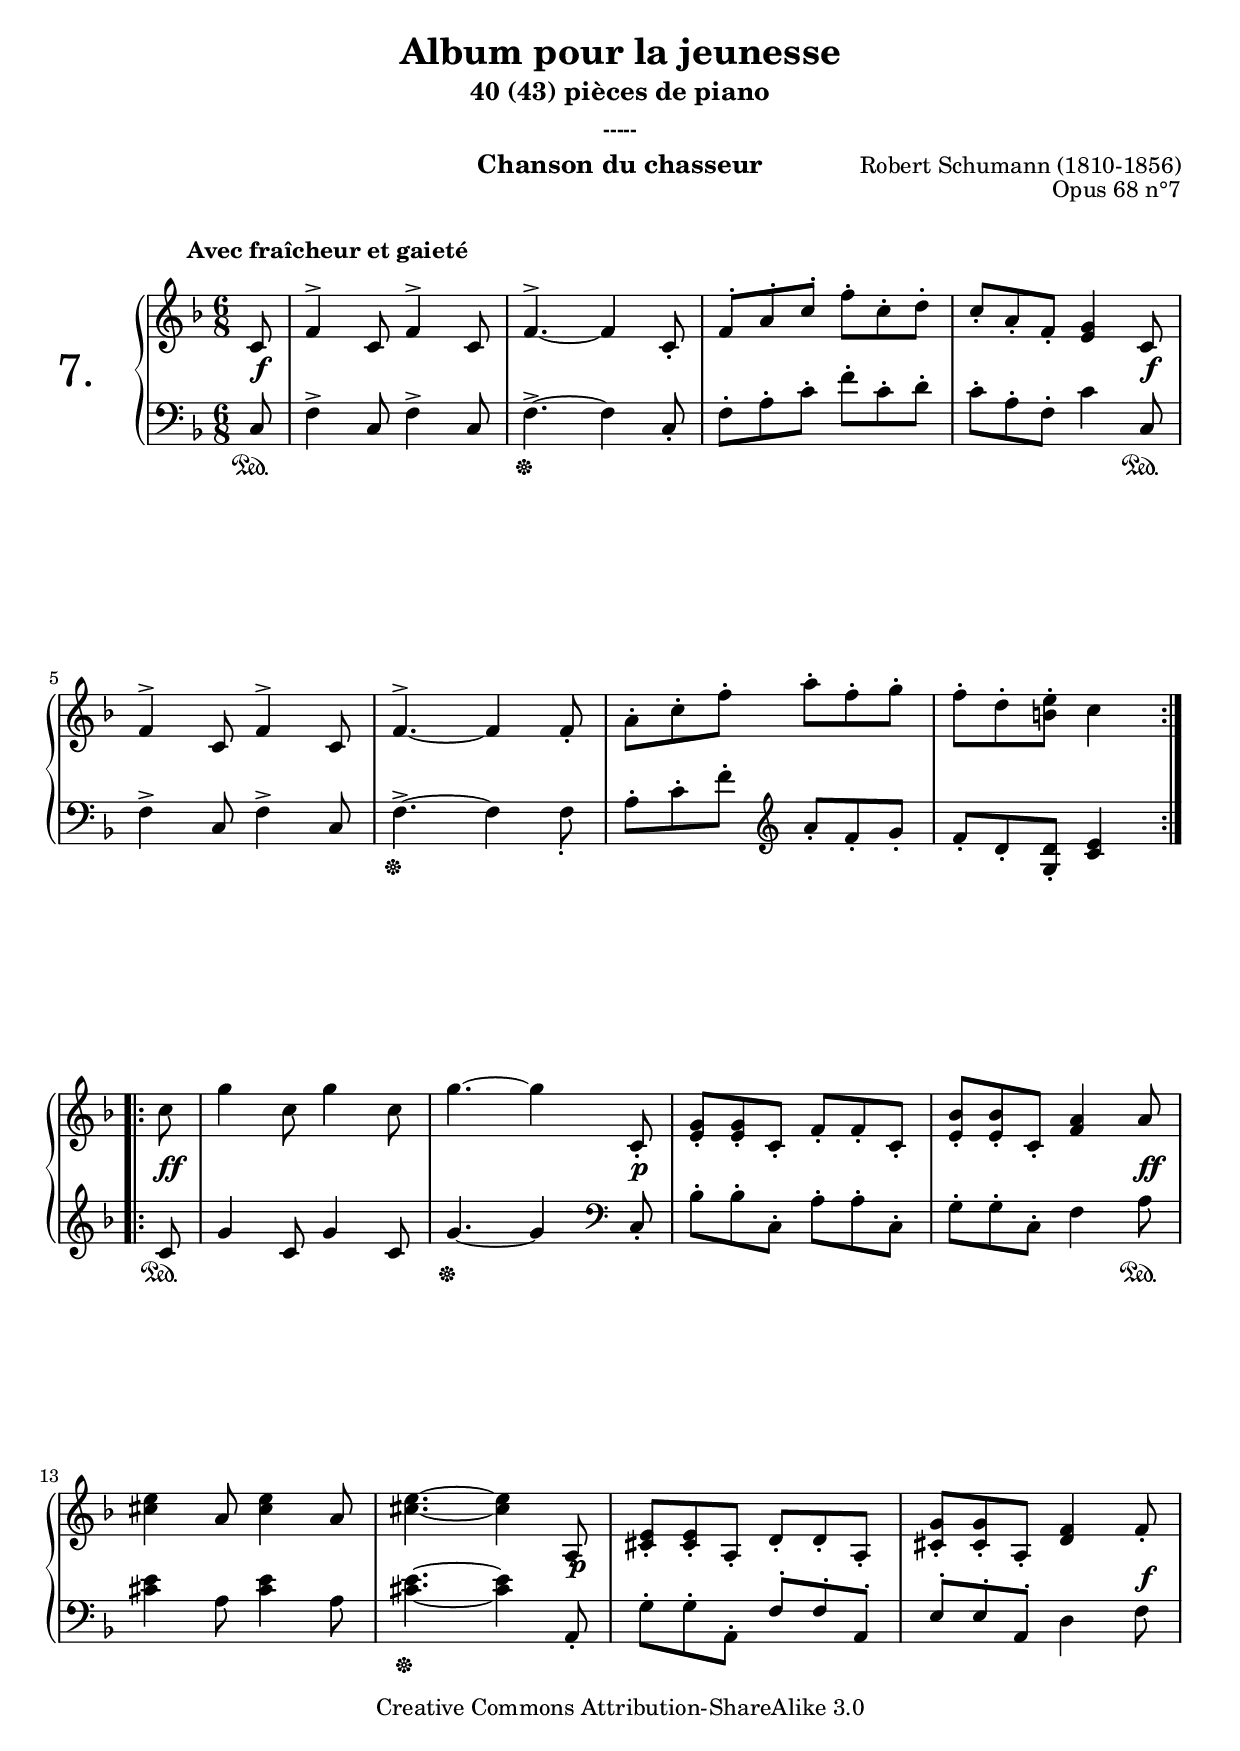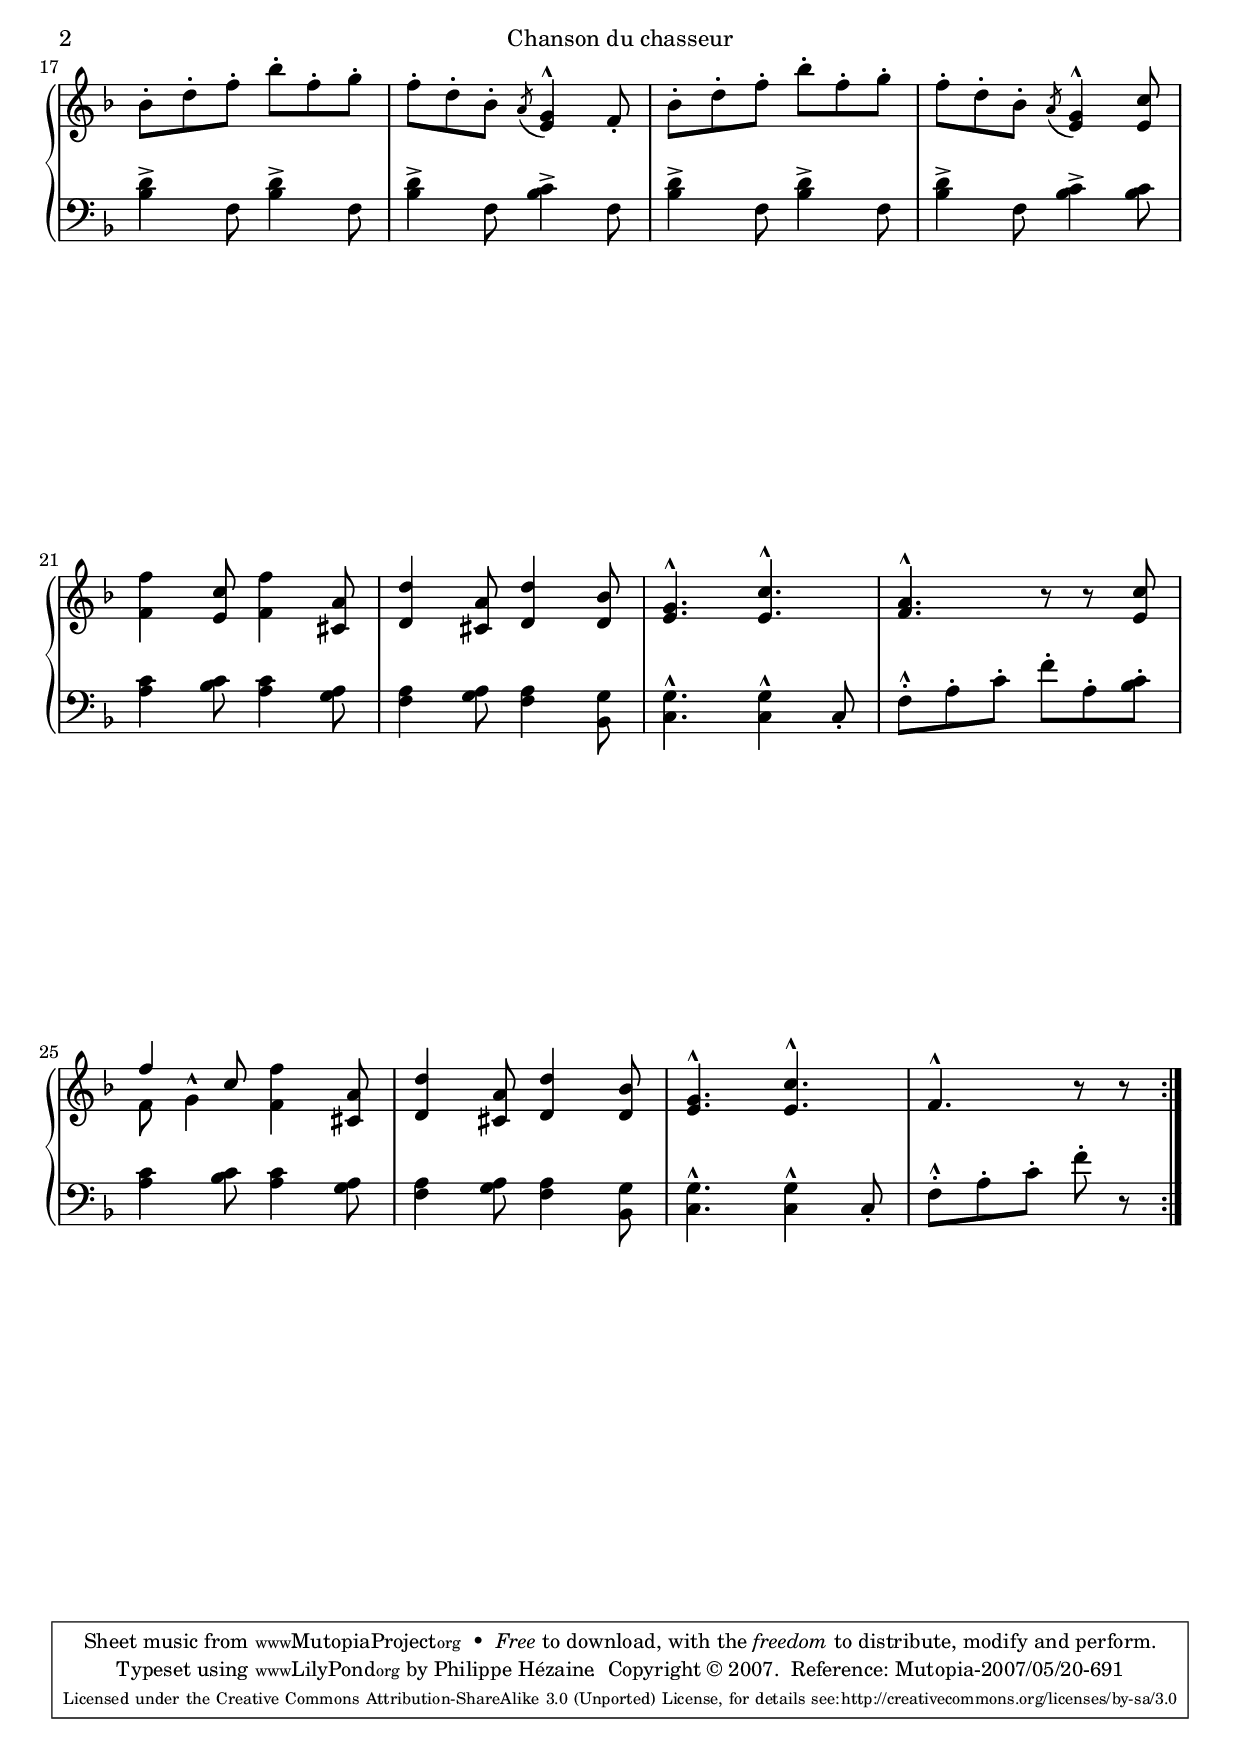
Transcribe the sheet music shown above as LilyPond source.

 \version "2.10.20"

 \paper { between-system-padding = #1
	ragged-bottom=##f
	ragged-last-bottom=##f
	}

     \header {
       title = "Album pour la jeunesse"
       subtitle = "40 (43) pièces de piano"
       subsubtitle = "-----"
       composer = "Robert Schumann (1810-1856)"
       opus = "Opus 68 n°7"
       instrument = "Chanson du chasseur"
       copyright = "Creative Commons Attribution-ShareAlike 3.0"
     
       % These are headers used by the Mutopia Project
       % http://www.mutopiaproject.org/
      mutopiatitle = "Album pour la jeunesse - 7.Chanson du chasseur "
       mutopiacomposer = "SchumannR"
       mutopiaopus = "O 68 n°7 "
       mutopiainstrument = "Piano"
       date = "1848"
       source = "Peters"
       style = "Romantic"
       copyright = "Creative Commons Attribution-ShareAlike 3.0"
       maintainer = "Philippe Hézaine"
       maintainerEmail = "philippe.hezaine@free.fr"
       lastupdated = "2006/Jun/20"



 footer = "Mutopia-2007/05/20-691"
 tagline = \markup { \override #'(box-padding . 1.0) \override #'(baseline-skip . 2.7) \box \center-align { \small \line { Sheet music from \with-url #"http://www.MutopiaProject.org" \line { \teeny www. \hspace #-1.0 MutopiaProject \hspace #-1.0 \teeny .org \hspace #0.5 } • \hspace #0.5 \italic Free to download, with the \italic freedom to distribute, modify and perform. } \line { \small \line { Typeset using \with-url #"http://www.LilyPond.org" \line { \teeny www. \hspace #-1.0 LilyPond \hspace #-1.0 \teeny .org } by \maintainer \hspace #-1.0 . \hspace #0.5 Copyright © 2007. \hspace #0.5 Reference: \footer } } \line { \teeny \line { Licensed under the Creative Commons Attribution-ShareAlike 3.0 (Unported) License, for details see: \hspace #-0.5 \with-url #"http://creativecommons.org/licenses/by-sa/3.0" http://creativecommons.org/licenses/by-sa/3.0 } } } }
     }

     upper = \relative c'' {
       \clef treble
       \key f \major
       \time 6/8
	\partial 8

	\once \override TextScript #'extra-offset = #'(-6 . 2)
	\repeat volta 2 {
	c,8^\markup { \bold "Avec fraîcheur et gaieté" }
	f4^> c8 f4^> c8 
	f4.^> ~ f4 c8_.
	f^. a^. c^. f^. c^. d^.
	c_. a_. f_. <e g>4 c8
\break
	f4^> c8 f4^> c8 
	f4.^> ~ f4 f8_. 
	a^. c^. f^. a^. f^. g^.
	f^. d^. <b! e>^. c4 
     }
\break
	\repeat volta 2 {
	c8
	g'4 c,8 g'4 c,8
	g'4. ~ g4 c,,8_.
	<e g>_. <e g>_. c_. f_. f_. c_.
	<e bes'>_. <e bes'>_. c_. <f a>4 a8
\break
	<cis e>4 a8 <cis e>4 a8
	<cis e>4. ~ <cis e>4 a,8_.
	<cis e>_. <cis e>_. a_. d_. d_. a_.
	<cis g'>_. <cis g'>_. a_. <d f>4 f8_.
\break
	bes^. d^. f^. bes^. f^. g^.
	f^. d^. bes^. \acciaccatura a8 <e g>4^^ f8_.
	bes^. d^. f^. bes^. f^. g^.
	f^. d^. bes^. \acciaccatura a8 <e g>4^^  <e c'>8
\break
	<f f'>4 <e c'>8 <f f'>4 <cis a'>8
	<d d'>4 <cis a'>8 <d d'>4 <d bes'>8
	<e g>4.^^ <e c'>4.^^
	<f a>4.^^ r8 r8 <e c'>8
\break
	<<{f'4 c8} \\{f,8 g4^^}>> <f f'>4 <cis a'>8
	<d d'>4 <cis a'>8 <d d'>4 <d bes'>8
	<e g>4.^^ <e c'>4.^^
	f4.^^ b8\rest b8\rest
     }
\break

 
     }
     
     lower = \relative c {
       \clef bass
       \key f \major
       \time 6/8
	\partial 8

	\repeat volta 2 {
	c8
	f4^> c8 f4^> c8 
	f4.^> ~ f4 c8_.
	f^. a^. c^. f^. c^. d^.
	c^. a^. f^. c'4 c,8
	f4^> c8 f4^> c8 
	f4.^> ~ f4 f8_. 
	a^. c^. f^. \clef treble a_. f_. g_.
	f_. d_. <g, d'>_. <c e>4

}

	\repeat volta 2 {
	c8
	g'4 c,8 g'4 c,8
	g'4. ~ g4 \clef bass c,,8_.
	bes'^. bes^. c,^. a'^. a^. c,^.
	g'^. g^. c,^. f4 a8
	<cis e>4 a8 <cis e>4 a8
	<cis e>4. ~ <cis e>4 a,8_.
	g'^. g^. a,^. f'^. f^. a,^.
	e'^. e^. a,^. d4 f8
	<bes d>4^> f8 <bes d>4^> f8
	<bes d>4^> f8 <bes c>4^> f8
	<bes d>4^> f8 <bes d>4^> f8
	<bes d>4^> f8 <bes c>4^> <bes c>8
	<a c>4 <bes c>8 <a c>4 <g a>8
	<f a>4 <g a>8 <f a>4 <bes, g'>8
	<c g'>4.^^ <c g'>4^^ c8_.
	f8^.^^ a^. c^. f^. a,^. <bes c>^.
	<a c>4 <bes c>8 <a c>4 <g a>8
	<f a>4 <g a>8 <f a>4 <bes, g'>8
	<c g'>4.^^ <c g'>4^^ c8_.
	f8^.^^ a^. c^. f^. r8
      }
  }
     
     dynamics = {

       s8\f
	s2.*3
	s2 s8 s8\f
	s2.*3
	s2 s8    %\bar ":|"
	s8\ff
	s2.
	s2 s8 s8\p
	s2.
	s2 s8 s8\ff
	s2.
	s2 s8 \once \override DynamicText #'extra-offset = #'(0.2 . 1.2) s8\p
	s2.
	s2 s8 s8\f
	s2.*12    %\bar ":|" 
     }
     
     pedal = {
       s8\sustainDown 
	s2. 
	s2\sustainUp s4  
	s2.
	s2 s8 s8\sustainDown 
	s2.
	s2\sustainUp s4 
	s2.
	s2  s8 %\bar
	s8\sustainDown 
	s2.
	s2\sustainUp s4
	s2.
	s2 s8 s8\sustainDown
	s2.
	s2\sustainUp s4
	s2.*14    %\bar
     }
     
     \score {
       \context PianoStaff <<
   \set PianoStaff.instrumentName = \markup { \fontsize #6 {"7. "} \hspace #1.0 }
         \context Staff=upper \upper
         \context Dynamics=dynamics \dynamics
         \context Staff=lower <<
           \clef bass
           \lower
         >>
         \context Dynamics=pedal \pedal
       >>
       \layout {
         \context {
           \type "Engraver_group"
           \name Dynamics
           \alias Voice % So that \cresc works, for example.
           \consists "Output_property_engraver"
     
           \override VerticalAxisGroup #'minimum-Y-extent = #'(-5 . 5)
           \consists "Piano_pedal_engraver"
           \consists "Script_engraver"
           \consists "Dynamic_engraver"
           \consists "Text_engraver"
     
           \override TextScript #'font-size = #2
           \override TextScript #'font-shape = #'italic
           \override DynamicText #'extra-offset = #'(0.2 . 2)
           \override Hairpin #'extra-offset = #'(0 . 2.5)
     
           \consists "Skip_event_swallow_translator"
     
           \consists "Axis_group_engraver"
         }
         \context {
           \PianoStaff
           \accepts Dynamics
           \override VerticalAlignment #'forced-distance = #5.8
         }
       }
     }
     \score {
	\unfoldRepeats
       \context PianoStaff <<
         \context Staff=upper  \upper \dynamics

         \context Staff=lower << \lower \dynamics
	>>
         \context Dynamics=pedal \pedal
       >>
       \midi {
	\context { \Score
	tempoWholesPerMinute = #(ly:make-moment 140 4)
	     }

         \context {
           \type "Performer_group"
           \name Dynamics
           \consists "Piano_pedal_performer"
         }
	
         \context {
           \PianoStaff
           \accepts Dynamics
         }
       }
     }
